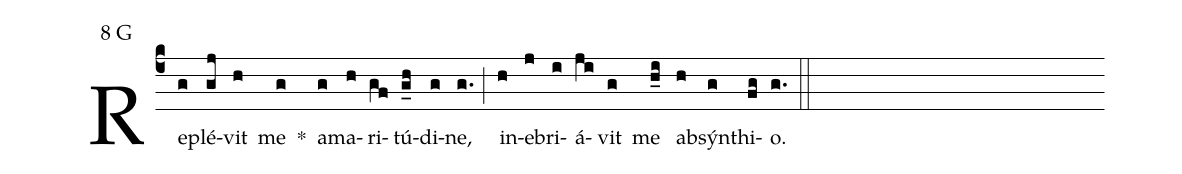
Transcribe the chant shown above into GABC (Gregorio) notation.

mode:8 G;
%%
(c4) Re(g)plé(gj)vit(h) me(g) *() a(g)ma(h)ri(gf)tú(g_h)di(g)ne,(g.) (;) in(h)e(j)bri(i)á(ji)vit(g) me(h_i) ab(h)sýn(g)thi(fg)o.(g.) (::)
